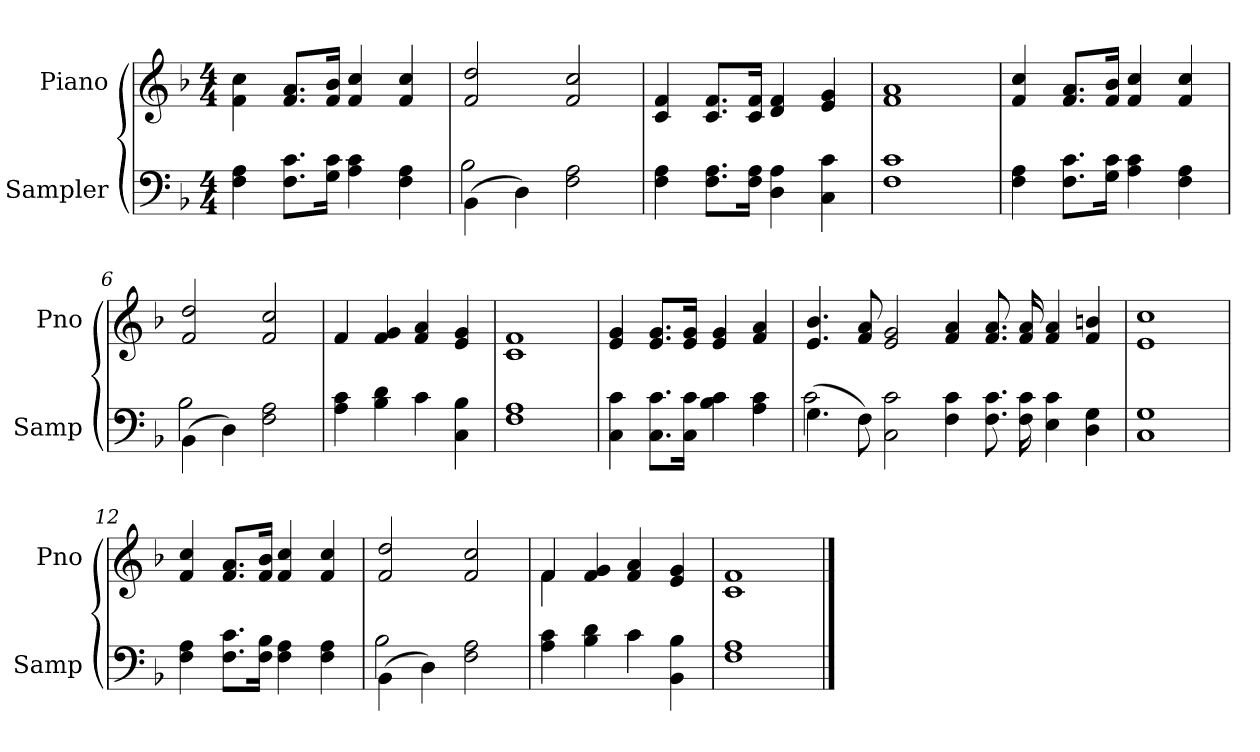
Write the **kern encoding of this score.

**kern	**kern
*part2	*part1
*staff2	*staff1
*I"Sampler	*I"Piano
*I'Samp	*I'Pno
*clefF4	*clefG2
*k[b-]	*k[b-]
*F:	*F:
*M4/4	*M4/4
=1	=1
4F\ 4A\	4f\ 4cc\
8.F\ 8.c\L	8.f/ 8.a/L
16G\ 16c\Jk	16f/ 16b-/Jk
4A\ 4c\	4f/ 4cc/
4F\ 4A\	4f/ 4cc/
=2	=2
*^	*
(4BB-\	2B-	2f/ 2dd/
4D\)	.	.
2F\ 2A\	2ryy	2f/ 2cc/
*v	*v	*
=3	=3
4F\ 4A\	4c/ 4f/
8.F\ 8.A\L	8.c/ 8.f/L
16F\ 16A\Jk	16c/ 16f/Jk
4D\ 4A\	4d/ 4f/
4C\ 4c\	4e/ 4g/
=4	=4
1F\ 1c\	1f/ 1a/
=5	=5
4F\ 4A\	4f/ 4cc/
8.F\ 8.c\L	8.f/ 8.a/L
16G\ 16c\Jk	16f/ 16b-/Jk
4A\ 4c\	4f/ 4cc/
4F\ 4A\	4f/ 4cc/
=6	=6
*^	*
(4BB-\	2B-	2f/ 2dd/
4D\)	.	.
2F\ 2A\	2ryy	2f/ 2cc/
*v	*v	*
=7	=7
4A\ 4c\	4f/
4B-\ 4d\	4f/ 4g/
4c\	4f/ 4a/
4C\ 4B-\	4e/ 4g/
=8	=8
1F\ 1A\	1c/ 1f/
=9	=9
4C\ 4c\	4e/ 4g/
8.C\ 8.c\L	8.e/ 8.g/L
16C\ 16c\Jk	16e/ 16g/Jk
4B-\ 4c\	4e/ 4g/
4A\ 4c\	4f/ 4a/
=10	=10
*^	*
(4.G\	2c	4.e/ 4.b-/
8F\)	.	8f/ 8a/
2C\ 2c\	1.ryy	2e/ 2g/
4F\ 4c\	.	4f/ 4a/
8.F\ 8.c\	.	8.f/ 8.a/
16F\ 16c\	.	16f/ 16a/
4E\ 4c\	.	4f/ 4a/
4D\ 4G\	.	4f/ 4bn/
*v	*v	*
=11	=11
1C\ 1G\	1e/ 1cc/
=12	=12
4F\ 4A\	4f/ 4cc/
8.F\ 8.c\L	8.f/ 8.a/L
16F\ 16B-\Jk	16f/ 16b-/Jk
4F\ 4A\	4f/ 4cc/
4F\ 4A\	4f/ 4cc/
=13	=13
*^	*
(4BB-\	2B-	2f/ 2dd/
4D\)	.	.
2F\ 2A\	2ryy	2f/ 2cc/
=14	=14	=14
*	*	*^
4A\ 4c\	2ryy	4f/	4f
4B-\ 4d\	.	4f/ 4g/	2.ryy
4c\	4c	4f/ 4a/	.
4BB-\ 4B-\	4ryy	4e/ 4g/	.
*v	*v	*	*
*	*v	*v
=15	=15
1F\ 1A\	1c/ 1f/
==	==
*-	*-
